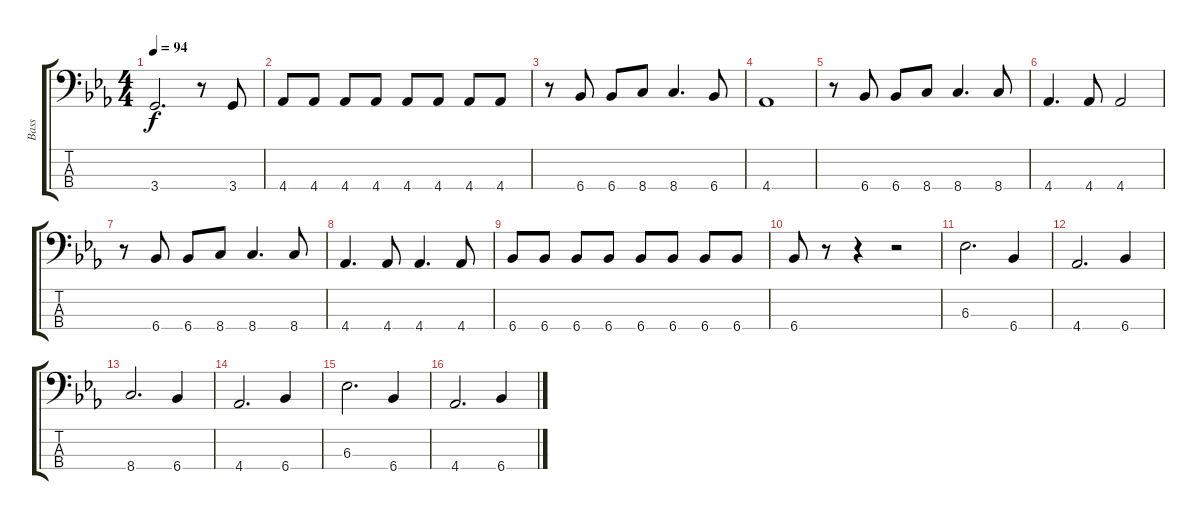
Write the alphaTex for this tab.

\track ("Bass" "Bass") {instrument electricbassfinger}
\staff {score tabs}
\tuning (G2 D2 A1 E1) {hide}
\ts (4 4)
\tempo 94
\clef f4
\ks eb
3.4.2{d dy f} r.8 3.4.8 |
4.4.8 4.4.8 4.4.8 4.4.8 4.4.8 4.4.8 4.4.8 4.4.8 |
r.8 6.4.8 6.4.8 8.4.8 8.4.4{d} 6.4.8 |
4.4.1 |
r.8 6.4.8 6.4.8 8.4.8 8.4.4{d} 8.4.8 |
4.4.4{d} 4.4.8 4.4.2 |
r.8 6.4.8 6.4.8 8.4.8 8.4.4{d} 8.4.8 |
4.4.4{d} 4.4.8 4.4.4{d} 4.4.8 |
6.4.8 6.4.8 6.4.8 6.4.8 6.4.8 6.4.8 6.4.8 6.4.8 |
6.4.8 r.8 r.4 r.2 |
6.3.2{d} 6.4.4 |
4.4.2{d} 6.4.4 |
8.4.2{d} 6.4.4 |
4.4.2{d} 6.4.4 |
6.3.2{d} 6.4.4 |
4.4.2{d} 6.4.4
